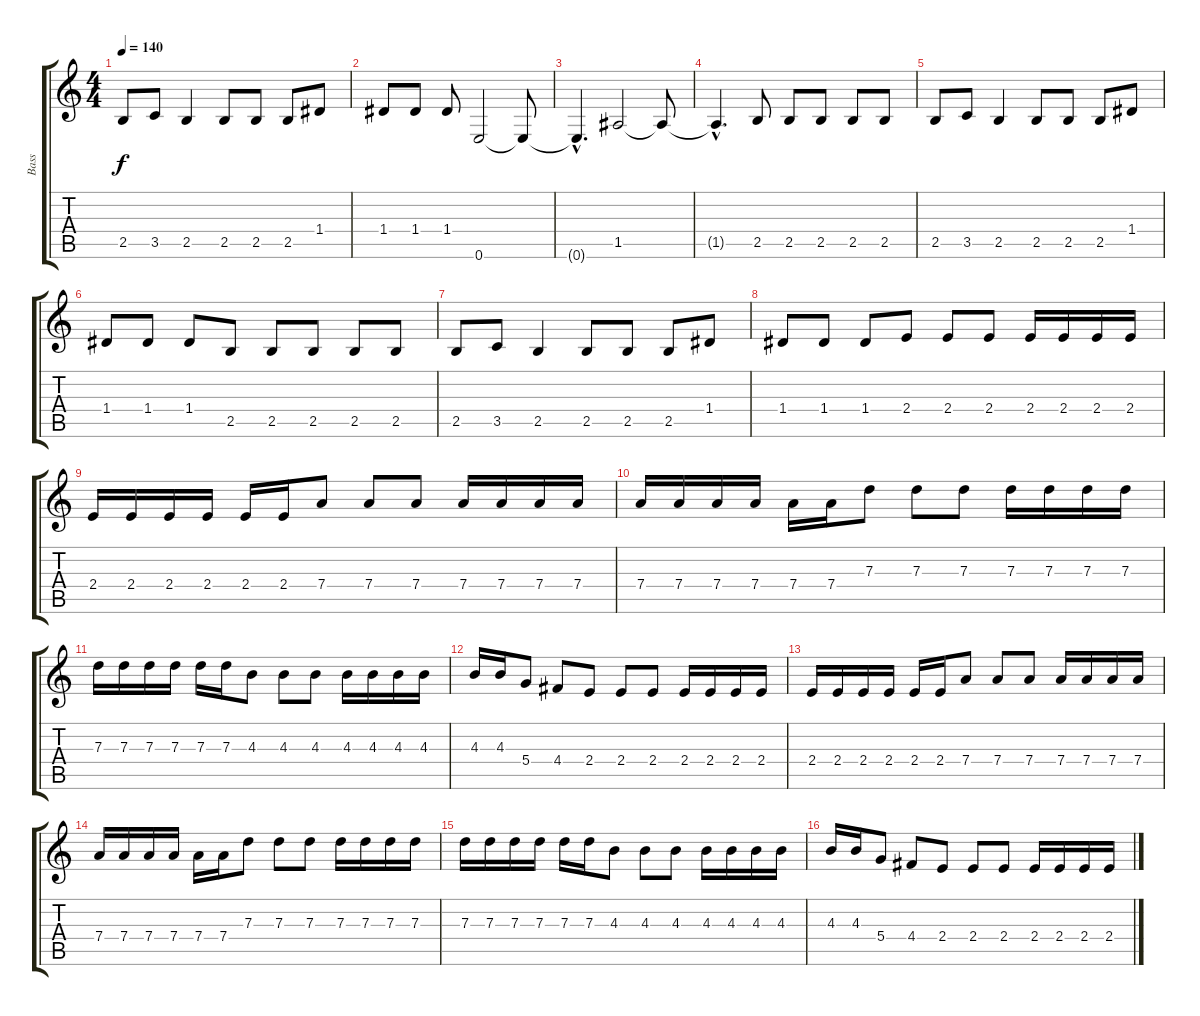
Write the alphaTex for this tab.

\track ("Bass" "Bass") {instrument electricbassfinger}
\staff {score tabs}
\tuning (E4 B3 G3 D3 A2 E2) {hide}
\ts (4 4)
\tempo 140
\clef g2
\ks c
2.5.8{dy f} 3.5.8 2.5.4 2.5.8 2.5.8 2.5.8 1.4.8 |
1.4.8 1.4.8 1.4.8 0.6.2 0.6{t}.8 |
0.6{hac t}.4{d} 1.5.2 1.5{t}.8 |
1.5{hac t}.4{d} 2.5.8 2.5.8 2.5.8 2.5.8 2.5.8 |
2.5.8 3.5.8 2.5.4 2.5.8 2.5.8 2.5.8 1.4.8 |
1.4.8 1.4.8 1.4.8 2.5.8 2.5.8 2.5.8 2.5.8 2.5.8 |
2.5.8 3.5.8 2.5.4 2.5.8 2.5.8 2.5.8 1.4.8 |
1.4.8 1.4.8 1.4.8 2.4.8{balance 8} 2.4.8 2.4.8 2.4.16 2.4.16 2.4.16 2.4.16 |
2.4.16 2.4.16 2.4.16 2.4.16 2.4.16 2.4.16 7.4.8 7.4.8 7.4.8 7.4.16 7.4.16 7.4.16 7.4.16 |
7.4.16 7.4.16 7.4.16 7.4.16 7.4.16 7.4.16 7.3.8 7.3.8 7.3.8 7.3.16 7.3.16 7.3.16 7.3.16 |
7.3.16 7.3.16 7.3.16 7.3.16 7.3.16 7.3.16 4.3.8 4.3.8 4.3.8 4.3.16 4.3.16 4.3.16 4.3.16 |
4.3.16 4.3.16 5.4.8 4.4.8 2.4.8 2.4.8 2.4.8 2.4.16 2.4.16 2.4.16 2.4.16 |
2.4.16 2.4.16 2.4.16 2.4.16 2.4.16 2.4.16 7.4.8 7.4.8 7.4.8 7.4.16 7.4.16 7.4.16 7.4.16 |
7.4.16 7.4.16 7.4.16 7.4.16 7.4.16 7.4.16 7.3.8 7.3.8 7.3.8 7.3.16 7.3.16 7.3.16 7.3.16 |
7.3.16 7.3.16 7.3.16 7.3.16 7.3.16 7.3.16 4.3.8 4.3.8 4.3.8 4.3.16 4.3.16 4.3.16 4.3.16 |
4.3.16 4.3.16 5.4.8 4.4.8 2.4.8 2.4.8 2.4.8 2.4.16 2.4.16 2.4.16 2.4.16
